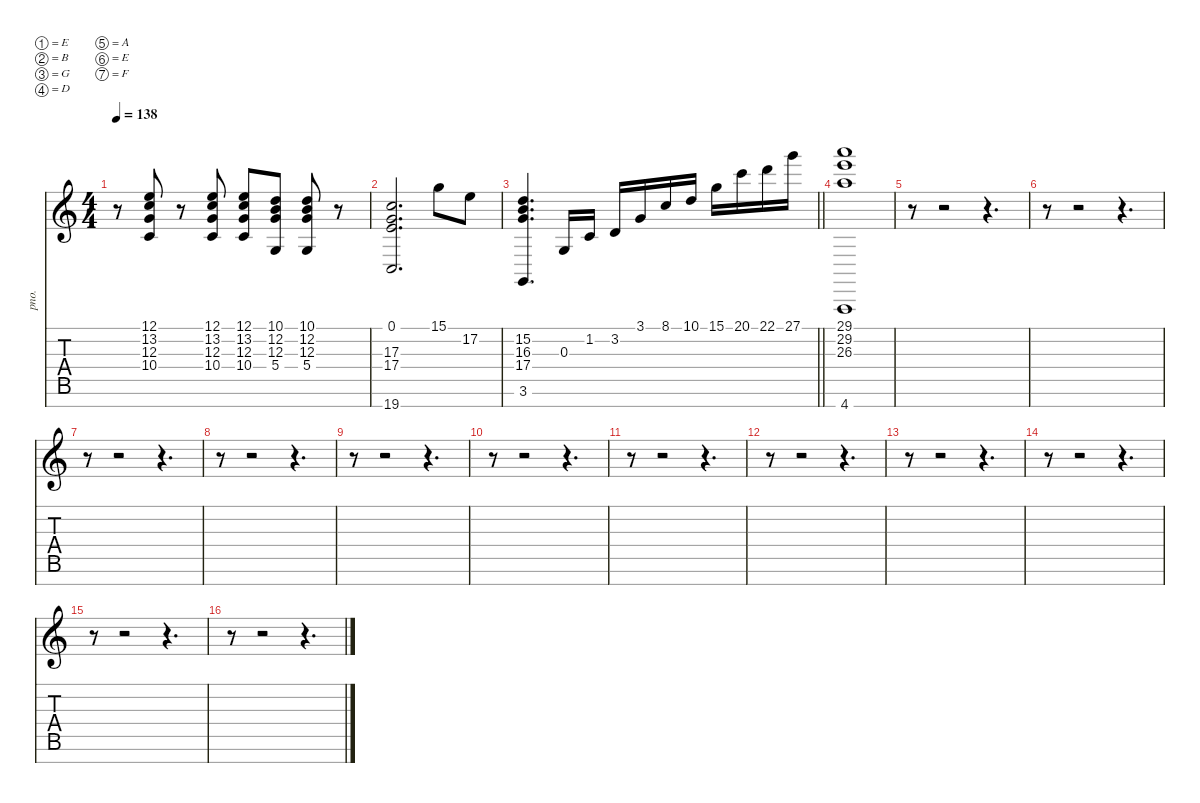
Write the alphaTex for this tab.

\defaultSystemsLayout 4
\hideDynamics
\bracketExtendMode nobrackets
\track ("Clavier" "pno.") {instrument acousticgrandpiano}
\staff {score tabs}
\tuning (E4 B3 G3 D3 A2 E2 F1)
\ts (4 4)
\tempo 138
\clef g2
\ks aminor
r.8{dy mf} (12.1 13.2 12.3 10.4).8 r.8 (12.1 13.2 12.3 10.4).8 (12.1 13.2 12.3 10.4).8 (10.1 12.2 12.3 5.4).8 (10.1 12.2 12.3 5.4).8 r.8 |
(0.1 17.3 17.4 19.7).2{d dy f} 15.1.8 17.2.8 |
\barLineRight lightlight
(15.2 16.3 17.4 3.6).4{d} 0.3.16 1.2.16 3.2.16 3.1.16 8.1.16 10.1.16 15.1.16 20.1.16 22.1.16 27.1.16 |
(29.1 29.2 26.3 4.7).1 |
r.8 r.2 r.4{d} |
r.8 r.2 r.4{d} |
r.8 r.2 r.4{d} |
r.8 r.2 r.4{d} |
r.8 r.2 r.4{d} |
r.8 r.2 r.4{d} |
r.8 r.2 r.4{d} |
r.8 r.2 r.4{d} |
r.8 r.2 r.4{d} |
r.8 r.2 r.4{d} |
r.8 r.2 r.4{d} |
r.8 r.2 r.4{d}
